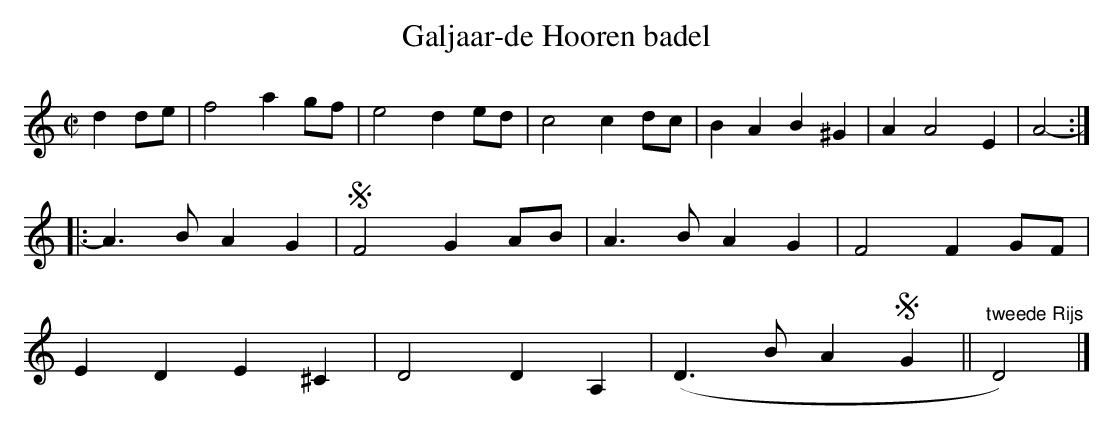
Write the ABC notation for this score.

X:1
T:Galjaar-de Hooren badel
M:C|
K:Ddor
d2de|f4a2gf|e4d2ed|c4c2dc|B2A2B2^G2|A2A4E2|A4-:|
|:A3BA2G2|!segno!F4G2AB|A3BA2G2|F4F2GF|
E2D2E2^C2|D4D2A,2|(D3BA2!segno!G2||"tweede Rijs"D4)|]
